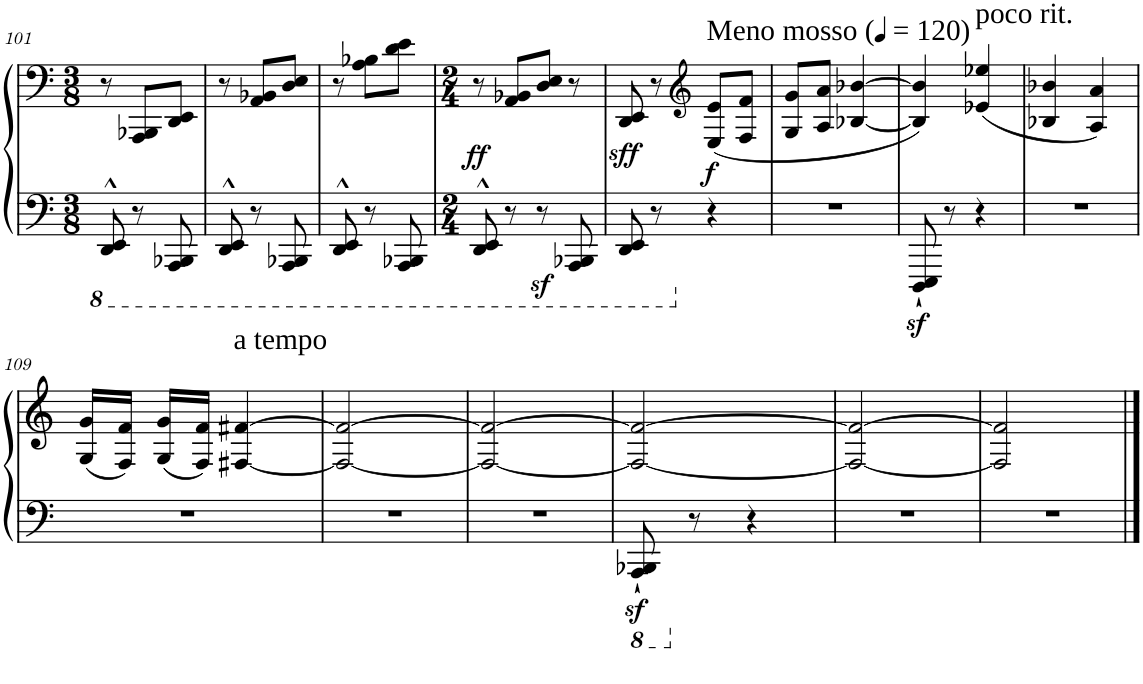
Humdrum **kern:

**kern	**kern	**dynam
*part1	*part1	*part1
*staff2	*staff1	*staff1/2
*I"Piano	*	*
*I'Pno.	*	*
!!LO:PB:g=z
*clefF4	*clefF4	*
*k[]	*k[]	*
*M3/8	*M3/8	*
=101	=101	=101
8DDD/^^^ 8EEE/^^^	8r	.
8r	8AAA/^^ 8BBB-X/^^L	.
8AAAA/^^ 8BBBB-X/^^	8DD/^^ 8EE/^^J	.
=102	=102	=102
8DDD/^^^ 8EEE/^^^	8r	.
8r	8AA/^^ 8BB-X/^^L	.
8AAAA/^^ 8BBBB-X/^^	8D/^^ 8E/^^J	.
=103	=103	=103
8DDD/^^^ 8EEE/^^^	8r	.
8r	8A\^^ 8B-X\^^L	.
8AAAA/^^ 8BBBB-X/^^	8d\^^ 8e\^^J	.
=104	=104	=104
*M2/4	*M2/4	*
!	!	!LO:DY:b
8DDD/^^^ 8EEE/^^^	8r	ff
8r	8AA/^^ 8BB-X/^^L	.
!	!	!LO:DY:b=2
8r	8D/^^ 8E/^^J	sf
8AAAA/^^^ 8BBBB-X/^^^	8r	.
=105	=105	=105
!	!	!LO:DY:b
8DDD/^^^ 8EEE/^^^	8DD/^^^ 8EE/^^^	other-dynamics
8r	8r;<	.
*	*clefG2	*
*	*MM120	*
!	!LO:TX:a:t=Meno mosso	!
!	!	!LO:DY:b
4r	(<8E/ 8e/L	f
.	8F/ 8f/J	.
=106	=106	=106
2r	8G/ 8g/L	.
.	8A/ 8a/J	.
.	[4B-X/ [4b-X/	.
=107	=107	=107
8DDD/z<^` 8EEE/z<^`	4B-/] 4b-/])	.
8r	.	.
!	!LO:TX:a:t=poco rit.	!
4r	(4e-X/ 4ee-X/	.
=108	=108	=108
2r	4B-X/ 4b-X/	.
.	4A/ 4a/)	.
!!LO:LB:g=z
=109	=109	=109
2r	(16G/ 16g/LL	.
.	16F/ 16f/JJ)	.
.	(16G/ 16g/LL	.
.	16F/ 16f/JJ)	.
!	!LO:TX:a:t=a tempo	!
.	[4F#X/ [4f#X/	.
=110	=110	=110
2r	2F#/_ 2f#/_	.
=111	=111	=111
2r	2F#/_ 2f#/_	.
=112	=112	=112
*8ba	*	*
8AAAA/z<^` 8BBBB-X/z<^`	2F#/_ 2f#/_	.
*X8ba	*	*
8r	.	.
4r	.	.
=113	=113	=113
2r	2F#/_ 2f#/_	.
=114	=114	=114
2r	2F#/] 2f#/]	.
==	==	==
*-	*-	*-
